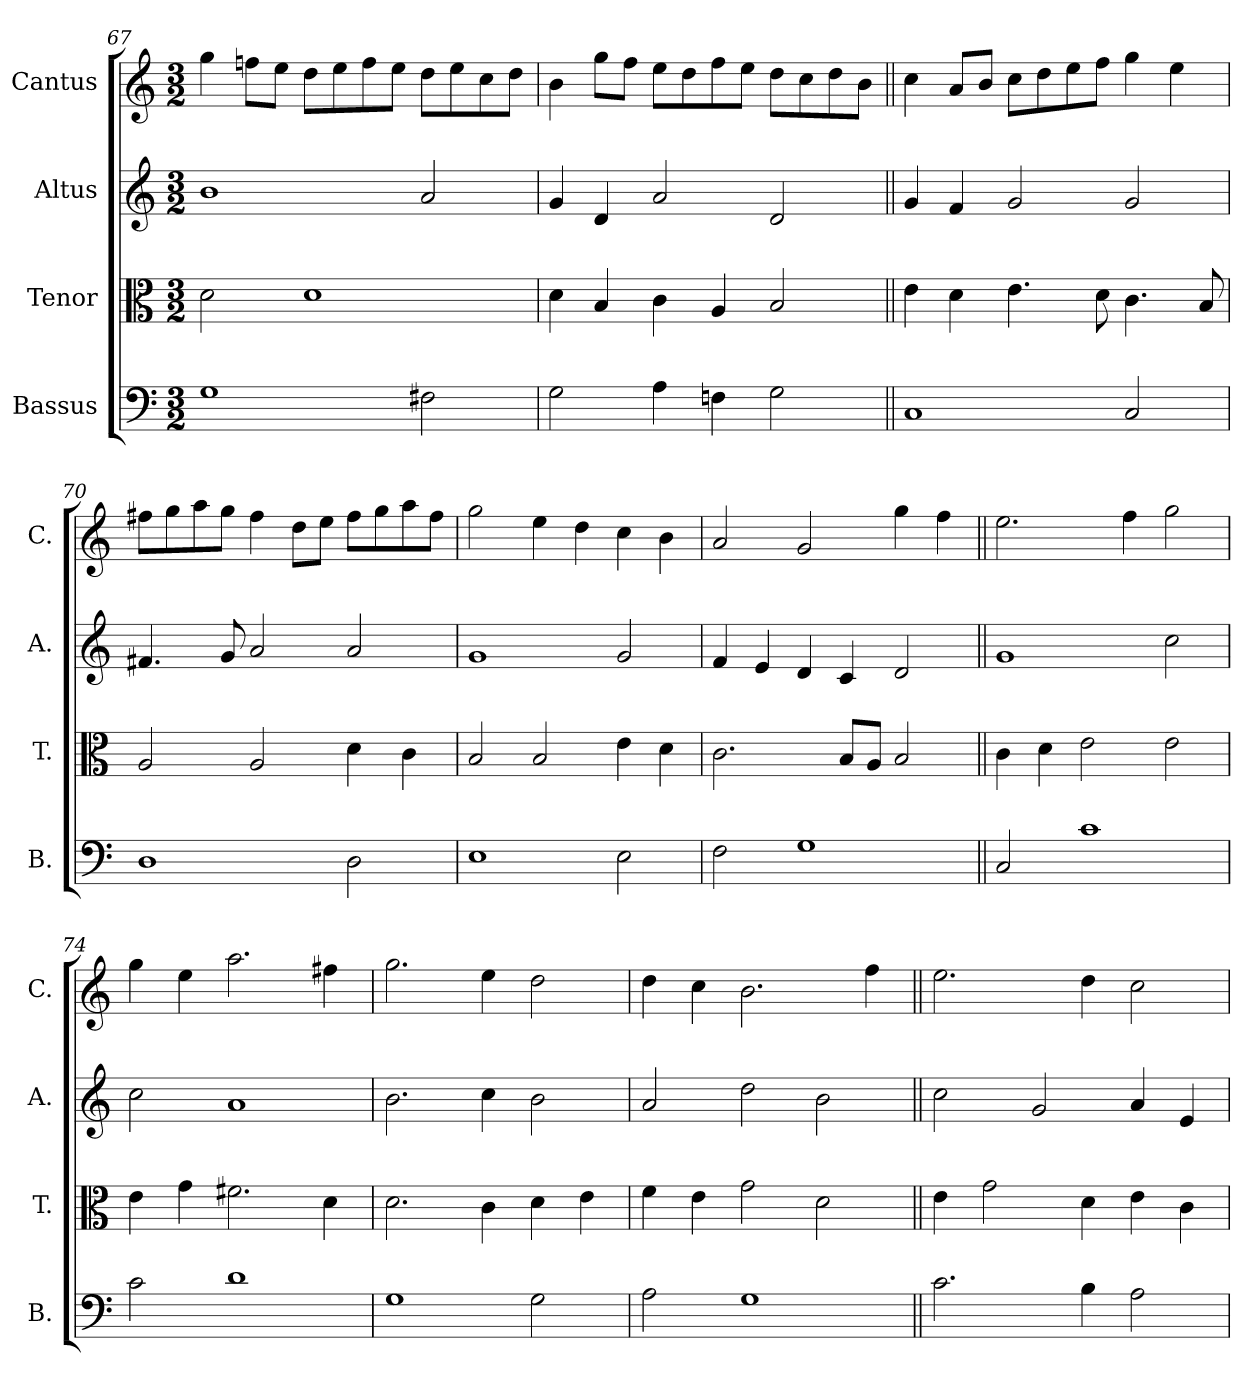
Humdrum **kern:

**kern	**kern	**kern	**kern
*part4	*part3	*part2	*part1
*staff4	*staff3	*staff2	*staff1
*I"Bassus	*I"Tenor	*I"Altus	*I"Cantus
*I'B.	*I'T.	*I'A.	*I'C.
*clefF4	*clefC3	*clefG2	*clefG2
*k[]	*k[]	*k[]	*k[]
*M3/2	*M3/2	*M3/2	*M3/2
=67	=67	=67	=67
1G	2d\	1b	4gg\
.	.	.	8ffn\L
.	.	.	8ee\J
.	1d	.	8dd\L
.	.	.	8ee\
.	.	.	8ff\
.	.	.	8ee\J
2F#X\	.	2a/	8dd\L
.	.	.	8ee\
.	.	.	8cc\
.	.	.	8dd\J
=68	=68	=68	=68
2G\	4d\	4g/	4b\
.	4B/	4d/	8gg\L
.	.	.	8ff\J
4A\	4c\	2a/	8ee\L
.	.	.	8dd\
4Fn\	4A/	.	8ff\
.	.	.	8ee\J
2G\	2B/	2d/	8dd\L
.	.	.	8cc\
.	.	.	8dd\
.	.	.	8b\J
=69||	=69||	=69||	=69||
1C	4e\	4g/	4cc\
.	4d\	4f/	8a/L
.	.	.	8b/J
.	4.e\	2g/	8cc\L
.	.	.	8dd\
.	.	.	8ee\
.	8d\	.	8ff\J
2C/	4.c\	2g/	4gg\
.	.	.	4ee\
.	8B/	.	.
=70	=70	=70	=70
1D	2A/	4.f#X/	8ff#X\L
.	.	.	8gg\
.	.	.	8aa\
.	.	8g/	8gg\J
.	2A/	2a/	4ff#\
.	.	.	8dd\L
.	.	.	8ee\J
2D\	4d\	2a/	8ff#\L
.	.	.	8gg\
.	4c\	.	8aa\
.	.	.	8ff#\J
=71	=71	=71	=71
1E	2B/	1g	2gg\
.	2B/	.	4ee\
.	.	.	4dd\
2E\	4e\	2g/	4cc\
.	4d\	.	4b\
=72	=72	=72	=72
2F\	2.c\	4f/	2a/
.	.	4e/	.
1G	.	4d/	2g/
.	8B/L	4c/	.
.	8A/J	.	.
.	2B/	2d/	4gg\
.	.	.	4ff\
=73||	=73||	=73||	=73||
2C/	4c\	1g	2.ee\
.	4d\	.	.
1c	2e\	.	.
.	.	.	4ff\
.	2e\	2cc\	2gg\
=74	=74	=74	=74
2c\	4e\	2cc\	4gg\
.	4g\	.	4ee\
1d	2.f#X\	1a	2.aa\
.	4d\	.	4ff#X\
=75	=75	=75	=75
1G	2.d\	2.b\	2.gg\
.	4c\	4cc\	4ee\
2G\	4d\	2b\	2dd\
.	4e\	.	.
=76	=76	=76	=76
2A\	4f\	2a/	4dd\
.	4e\	.	4cc\
1G	2g\	2dd\	2.b\
.	2d\	2b\	.
.	.	.	4ff\
=77||	=77||	=77||	=77||
2.c\	4e\	2cc\	2.ee\
.	2g\	.	.
.	.	2g/	.
4B\	4d\	.	4dd\
2A\	4e\	4a/	2cc\
.	4c\	4e/	.
=	=	=	=
*-	*-	*-	*-
